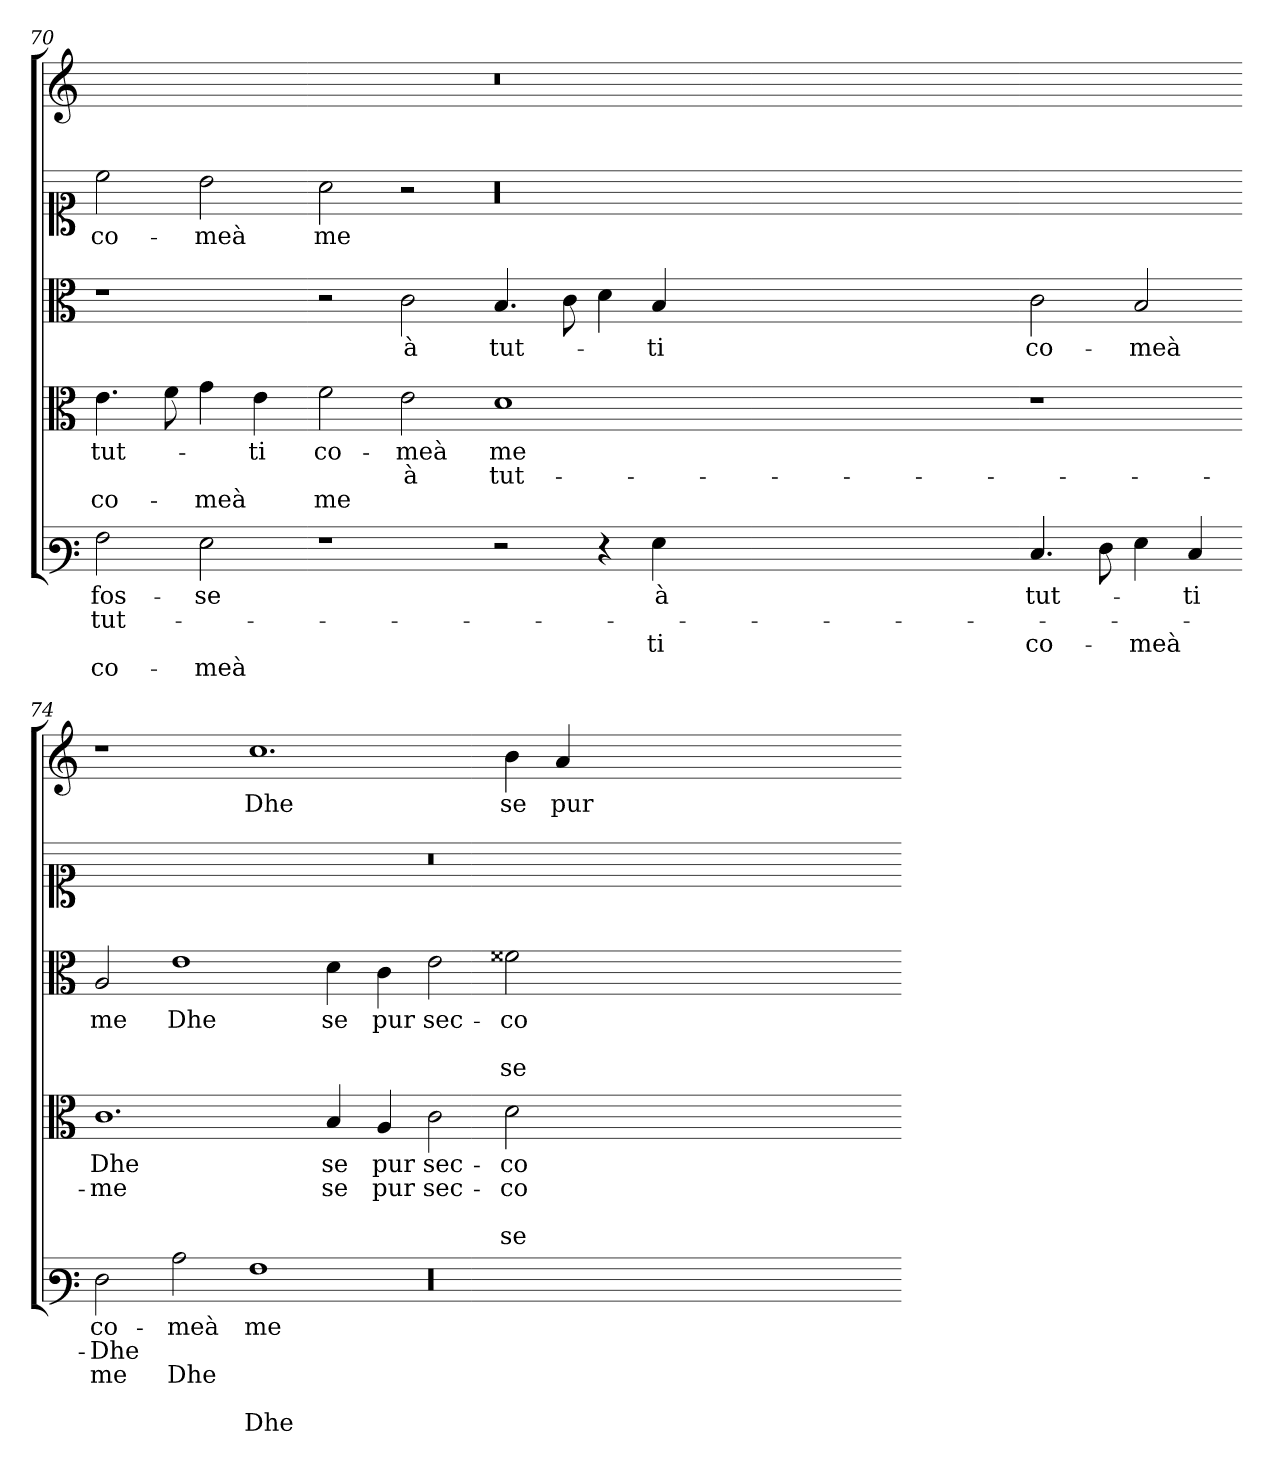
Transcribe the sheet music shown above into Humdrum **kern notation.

**kern	**text	**text	**text	**text	**text	**kern	**text	**text	**text	**text	**kern	**text	**text	**text	**kern	**text	**kern	**text
*part5	*part5	*part5	*part5	*part5	*part5	*part4	*part4	*part4	*part4	*part4	*part3	*part3	*part3	*part3	*part2	*part2	*part1	*part1
*staff5	*staff5	*staff5	*staff5	*staff5	*staff5	*staff4	*staff4	*staff4	*staff4	*staff4	*staff3	*staff3	*staff3	*staff3	*staff2	*staff2	*staff1	*staff1
*clefF3	*	*	*	*	*	*clefC3	*	*	*	*	*clefC3	*	*	*	*clefC1	*	*clefG2	*
*k[]	*	*	*	*	*	*k[]	*	*	*	*	*k[]	*	*	*	*k[]	*	*k[]	*
=70	=70	=70	=70	=70	=70	=70	=70	=70	=70	=70	=70	=70	=70	=70	=70	=70	=70	=70
2A	fos-	tut-	.	co-	.	4.e	tut-	.	co-	.	1r	.	.	.	2cc	co-	1ryy	.
.	.	.	.	.	.	8f	.	.	.	.	.	.	.	.	.	.	.	.
2G	se	.	.	meà	.	4g	.	.	meà	.	.	.	.	.	2b	meà	.	.
.	.	.	.	.	.	4e	ti	.	.	.	.	.	.	.	.	.	.	.
=71-	=71-	=71-	=71-	=71-	=71-	=71-	=71-	=71-	=71-	=71-	=71-	=71-	=71-	=71-	=71-	=71-	=71-	=71-
1r	.	.	.	.	.	2f	co-	.	me	.	2r	.	.	.	2a	me	1ryy	.
.	.	.	.	.	.	2e	meà	à	.	.	2c	à	.	.	2r	.	.	.
=72-	=72-	=72-	=72-	=72-	=72-	=72-	=72-	=72-	=72-	=72-	=72-	=72-	=72-	=72-	=72-	=72-	=72-	=72-
2r	.	.	.	.	.	1d	me	tut-	.	.	4.B	tut-	.	.	00r	.	0r	.
.	.	.	.	.	.	.	.	.	.	.	8c	.	.	.	.	.	.	.
4r	.	.	.	.	.	.	.	.	.	.	4d	.	.	.	.	.	.	.
4G	à	.	ti	.	.	.	.	.	.	.	4B	ti	.	.	.	.	.	.
0.ryy	.	.	.	.	.	0.ryy	.	.	.	.	0.ryy	.	.	.	.	.	.	.
.	.	.	.	.	.	.	.	.	.	.	.	.	.	.	.	.	0ryy	.
=73-	=73-	=73-	=73-	=73-	=73-	=73-	=73-	=73-	=73-	=73-	=73-	=73-	=73-	=73-	=73-	=73-	=73-	=73-
4.E	tut-	.	co-	.	.	1r	.	.	.	.	2c	co-	.	.	1ryy	.	1ryy	.
8F	.	.	.	.	.	.	.	.	.	.	.	.	.	.	.	.	.	.
4G	.	.	meà	.	.	.	.	.	.	.	2B	meà	.	.	.	.	.	.
4E	ti	.	.	.	.	.	.	.	.	.	.	.	.	.	.	.	.	.
=74-	=74-	=74-	=74-	=74-	=74-	=74-	=74-	=74-	=74-	=74-	=74-	=74-	=74-	=74-	=74-	=74-	=74-	=74-
2F	co-	Dhe	me	.	.	1.c	Dhe	me	.	.	2A	me	.	.	1ryy	.	1r	.
2c	meà	.	Dhe	.	.	.	.	.	.	.	1e	Dhe	.	.	.	.	.	.
1A	me	.	.	.	Dhe	.	.	.	.	.	.	.	.	.	1ryy	.	1.cc	Dhe
.	.	.	.	.	.	4B	se	se	.	.	4d	se	.	.	.	.	.	.
.	.	.	.	.	.	4A	pur	pur	.	.	4c\	pur	.	.	.	.	.	.
00r	.	.	.	.	.	2c	sec-	sec-	.	.	2e	sec-	.	.	0r	.	.	.
.	.	.	.	.	.	2d	co	co	.	se	2f##X	co	.	se	.	.	4b	se
.	.	.	.	.	.	.	.	.	.	.	.	.	.	.	.	.	4a	pur
.	.	.	.	.	.	0.ryy	.	.	.	.	0.ryy	.	.	.	.	.	0.ryy	.
.	.	.	.	.	.	.	.	.	.	.	.	.	.	.	0ryy	.	.	.
=-	=-	=-	=-	=-	=-	=-	=-	=-	=-	=-	=-	=-	=-	=-	=-	=-	=-	=-
*-	*-	*-	*-	*-	*-	*-	*-	*-	*-	*-	*-	*-	*-	*-	*-	*-	*-	*-
